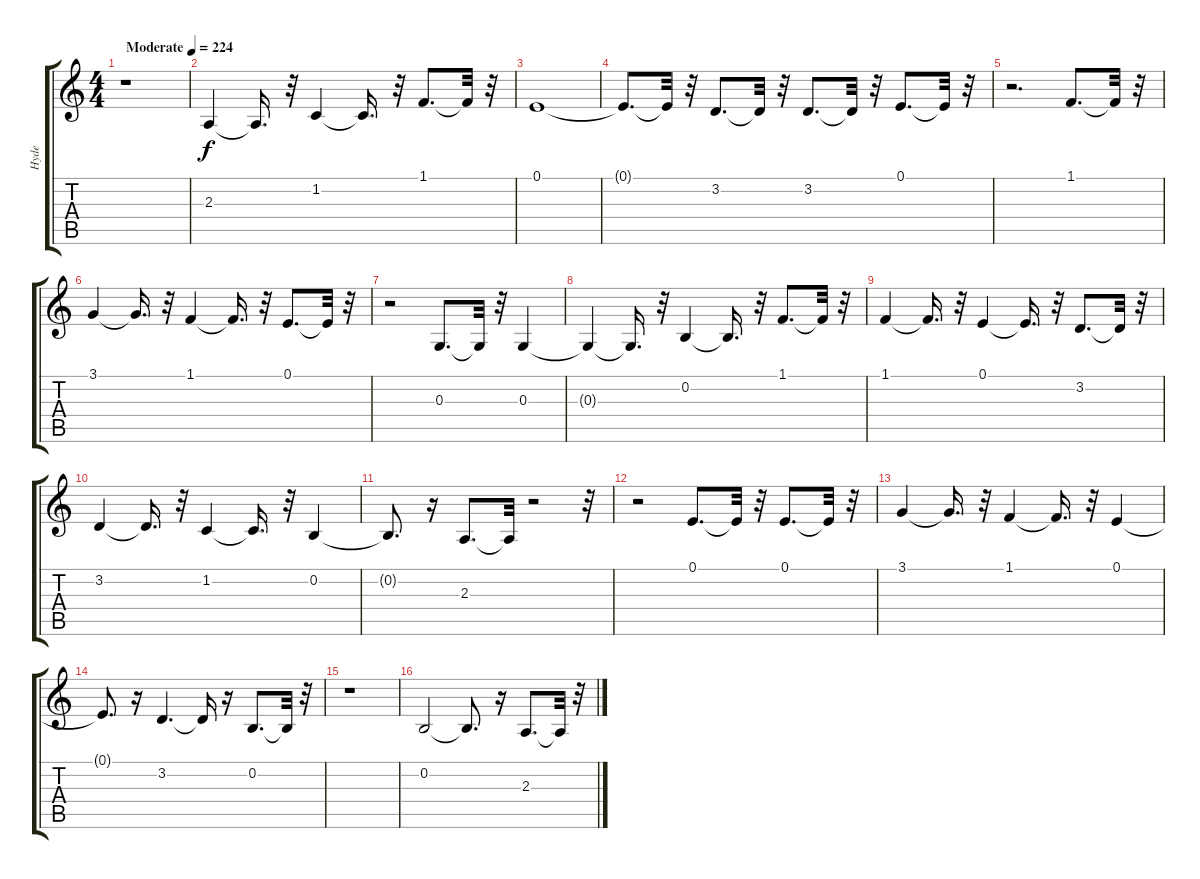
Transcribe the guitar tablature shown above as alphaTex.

\track ("Hyde" "Hyde") {instrument flute}
\staff {score tabs}
\tuning (E4 B3 G3 D3 A2 E2) {hide}
\ts (4 4)
\tempo (224 "Moderate")
\clef g2
\ks c
r.1{dy f instrument flute} |
2.3.4{volume 16} 2.3{t}.16{d} r.32 1.2.4{volume 16} 1.2{t}.16{d} r.32 1.1.8{d volume 16} 1.1{t}.32 r.32 |
0.1.1{volume 16} |
0.1{t}.8{d} 0.1{t}.32 r.32 3.2.8{d volume 16} 3.2{t}.32 r.32 3.2.8{d} 3.2{t}.32 r.32 0.1.8{d} 0.1{t}.32 r.32 |
r.2{d} 1.1.8{d} 1.1{t}.32 r.32 |
3.1.4 3.1{t}.16{d} r.32 1.1.4 1.1{t}.16{d} r.32 0.1.8{d} 0.1{t}.32 r.32 |
r.2 0.3.8{d} 0.3{t}.32 r.32 0.3.4 |
0.3{t}.4 0.3{t}.16{d} r.32 0.2.4 0.2{t}.16{d} r.32 1.1.8{d} 1.1{t}.32 r.32 |
1.1.4 1.1{t}.16{d} r.32 0.1.4 0.1{t}.16{d} r.32 3.2.8{d} 3.2{t}.32 r.32 |
3.2.4 3.2{t}.16{d} r.32 1.2.4 1.2{t}.16{d} r.32 0.2.4 |
0.2{t}.8{d} r.16 2.3.8{d} 2.3{t}.32 r.2 r.32 |
r.2 0.1.8{d} 0.1{t}.32 r.32 0.1.8{d} 0.1{t}.32 r.32 |
3.1.4 3.1{t}.16{d} r.32 1.1.4 1.1{t}.16{d} r.32 0.1.4 |
0.1{t}.8{d} r.16 3.2.4{d} 3.2{t}.16 r.16 0.2.8{d} 0.2{t}.32 r.32 |
r.1 |
0.2.2 0.2{t}.8{d} r.16 2.3.8{d} 2.3{t}.32 r.32
